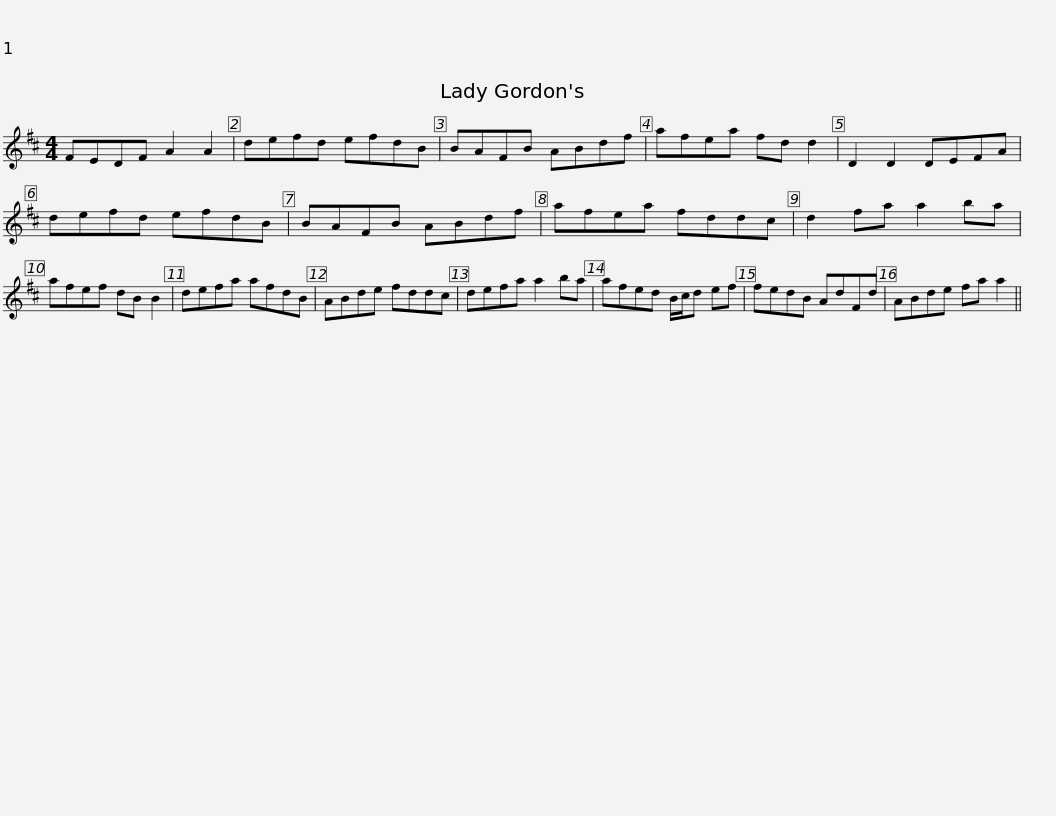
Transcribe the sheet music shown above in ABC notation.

X:1
L:1/8
M:4/4
I:linebreak $
K:D
V:1 treble
V:1
 FEDF A2 A2 | defd efdB | BAFB ABdf | afea fd d2 | D2 D2 DEFA | %5
 defd efdB |$ BAFB ABdf | afea fddc | d2 fa a2 ba | afef dB B2 | %10
 defa afdB |$ ABde fddc | defa a2 ba | afed B/c/d ef | fedB AdFd | %15
 ABde fa a2 || %16
